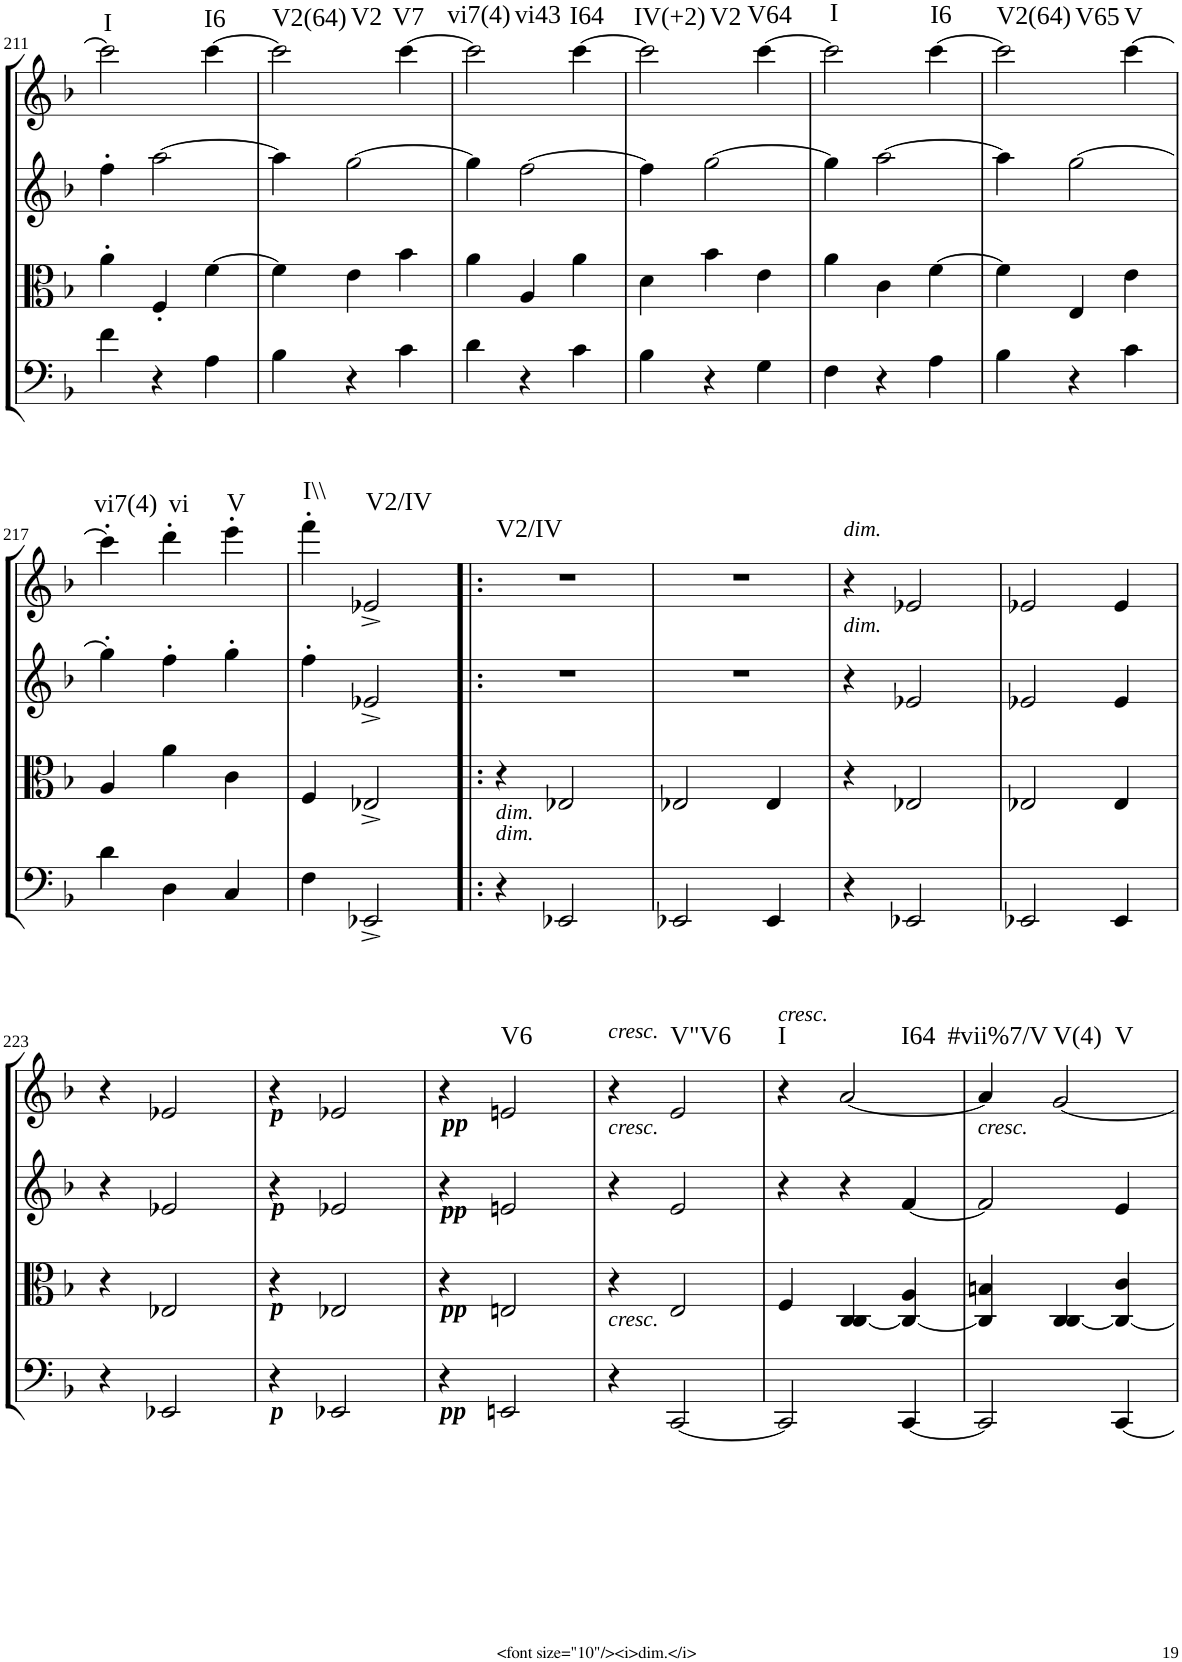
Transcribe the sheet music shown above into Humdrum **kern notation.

**kern	**kern	**kern	**kern	**harte
*part4	*part3	*part2	*part1	*part1
*staff4	*staff3	*staff2	*staff1	*
*I"Cello	*I"Viola	*I"2nd Violin	*I"1st Violin	*
*	*I'Vla	*I'Vln	*I'Vln	*
!!LO:PB:g=z
*clefF4	*clefC3	*clefG2	*clefG2	*
*k[b-]	*k[b-]	*k[b-]	*k[b-]	*
*F:	*F:	*F:	*F:	*
*M3/4	*M3/4	*M3/4	*M3/4	*
=211	=211	=211	=211	=211
!	!	!	!	!LO:H:kt=I
4f\	4a'\	4ff'\	2ccc\]	N
4r	4F'/	[2aa\	.	.
!	!	!	!	!LO:H:kt=I6
4A\	[4f\	.	[4ccc\	N
=212	=212	=212	=212	=212
!	!	!	!	!LO:H:n=1:kt=V2(64)
!	!	!	!	!LO:H:n=2:kt=V2
4B-\	4f\]	4aa\]	2ccc\]	N N
4r	4e\	[2gg\	.	.
!	!	!	!	!LO:H:kt=V7
4c\	4b-\	.	[4ccc\	N
=213	=213	=213	=213	=213
!	!	!	!	!LO:H:n=1:kt=vi7(4)
!	!	!	!	!LO:H:n=2:kt=vi43
4d\	4a\	4gg\]	2ccc\]	N N
4r	4A/	[2ff\	.	.
!	!	!	!	!LO:H:kt=I64
4c\	4a\	.	[4ccc\	N
=214	=214	=214	=214	=214
!	!	!	!	!LO:H:n=1:kt=IV(+2)
!	!	!	!	!LO:H:n=2:kt=V2
4B-\	4d\	4ff\]	2ccc\]	N N
4r	4b-\	[2gg\	.	.
!	!	!	!	!LO:H:kt=V64
4G\	4e\	.	[4ccc\	N
=215	=215	=215	=215	=215
!	!	!	!	!LO:H:kt=I
4F\	4a\	4gg\]	2ccc\]	N
4r	4c\	[2aa\	.	.
!	!	!	!	!LO:H:kt=I6
4A\	[4f\	.	[4ccc\	N
=216	=216	=216	=216	=216
!	!	!	!	!LO:H:n=1:kt=V2(64)
!	!	!	!	!LO:H:n=2:kt=V65
4B-\	4f\]	4aa\]	2ccc\]	N N
4r	4E/	[2gg\	.	.
!	!	!	!	!LO:H:kt=V
4c\	4e\	.	[4ccc\	N
!!LO:LB:g=z
=217	=217	=217	=217	=217
!	!	!	!	!LO:H:kt=vi7(4)
4d\	4A/	4gg'\]	4ccc'\]	N
!	!	!	!	!LO:H:kt=vi
4D\	4a\	4ff'\	4ddd'\	N
!	!	!	!	!LO:H:kt=V
4C/	4c\	4gg'\	4eee'\	N
=218	=218	=218	=218	=218
!	!	!	!	!LO:H:kt=I\\
4F\	4F/	4ff'\	4fff'\	N
!	!	!	!	!LO:H:kt=V2/IV
2EE-X^/	2E-X^/	2e-X^/	2e-X^/	N
=219!|:	=219!|:	=219!|:	=219!|:	=219!|:
!LO:TX:a:i:t=dim.	!	!	!	!
!LO:TX:a:i:t=dim.	!	!	!	!LO:H:kt=V2/IV
4r	4r	2.r	2.r	N
2EE-X/	2E-X/	.	.	.
=220	=220	=220	=220	=220
2EE-X/	2E-X/	2.r	2.r	.
4EE-/	4E-/	.	.	.
=221	=221	=221	=221	=221
!	!	!	!LO:TX:a:i:t=dim.	!
!	!	!LO:TX:a:i:t=dim.	!	!
4r	4r	4r	4r	.
2EE-X/	2E-X/	2e-X/	2e-X/	.
=222	=222	=222	=222	=222
2EE-X/	2E-X/	2e-X/	2e-X/	.
4EE-/	4E-/	4e-/	4e-/	.
!!LO:LB:g=z
=223	=223	=223	=223	=223
4r	4r	4r	4r	.
2EE-X/	2E-X/	2e-X/	2e-X/	.
=224	=224	=224	=224	=224
!	!	!	!LO:TX:a:Bi:t=p	!
!	!	!LO:TX:a:Bi:t=p	!	!
!	!LO:TX:a:Bi:t=p	!	!	!
!LO:TX:b:Bi:t=p	!	!	!	!
4r	4r	4r	4r	.
2EE-X/	2E-X/	2e-X/	2e-X/	.
=225	=225	=225	=225	=225
!	!	!	!LO:TX:b:Bi:t=pp	!
!	!	!LO:TX:a:Bi:t=pp	!	!
!	!LO:TX:a:Bi:t=pp	!	!	!
!LO:TX:b:Bi:t=pp	!	!	!	!
4r	4r	4r	4r	.
!	!	!	!	!LO:H:kt=V6
2EEn/	2En/	2en/	2en/	N
=226	=226	=226	=226	=226
!	!	!	!LO:TX:a:i:t=cresc.	!
!	!	!LO:TX:a:i:t=cresc.	!	!
!LO:TX:a:i:t=cresc.	!	!	!	!
4r	4r	4r	4r	.
!	!	!	!	!LO:H:kt=V"V6
[2CC/	2E/	2e/	2e/	N
=227	=227	=227	=227	=227
!	!	!	!LO:TX:a:i:t=cresc.	!LO:H:kt=I
2CC/]	4F/	4r	4r	N
!	!	!	!	!LO:H:kt=I64
.	4C/ [4C/	4r	[2a/	N
[4CC/	4C/_ 4A/	[4f/	.	.
=228	=228	=228	=228	=228
!	!	!LO:TX:a:i:t=cresc.	!	!LO:H:kt=#vii%7/V
2CC/]	4C/] 4Bn/	2f/]	4a/]	N
!	!	!	!	!LO:H:n=1:kt=V(4)
!	!	!	!	!LO:H:n=2:kt=V
.	4C/ [4C/	.	[2g/	N N
[4CC/	4C/_ 4c/	4e/	.	.
=	=	=	=	=
*-	*-	*-	*-	*-
